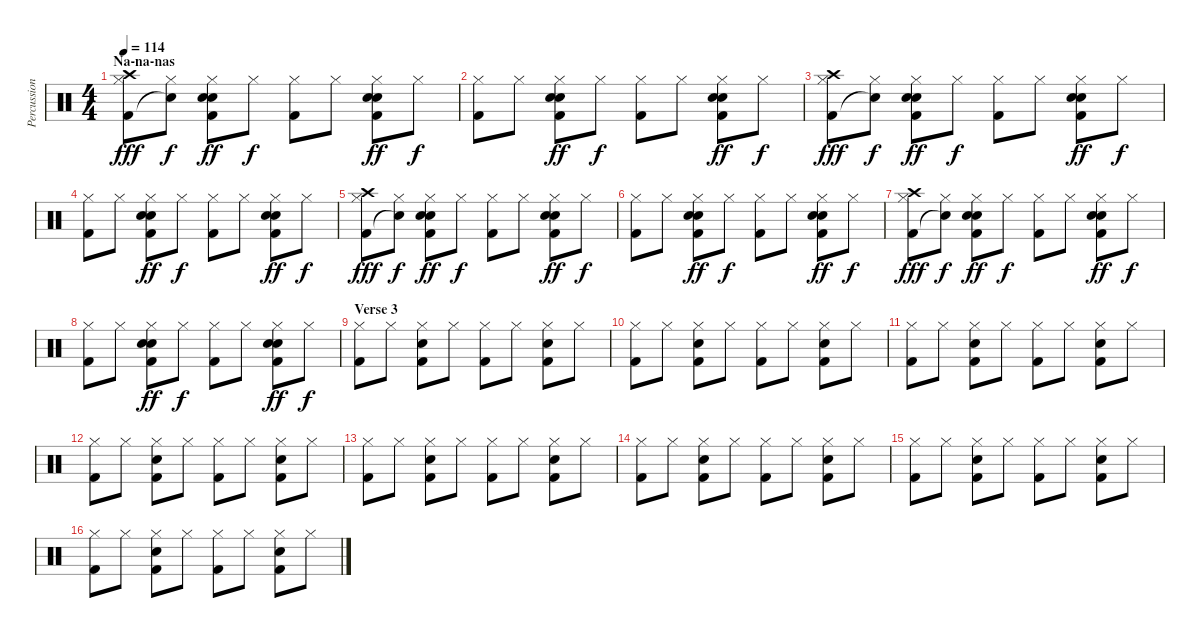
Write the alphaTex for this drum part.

\track ("Percussion" "Percussion") {instrument percussion}
\staff {score}
\articulation defaults
\ts (4 4)
\section ("" "Na-na-nas")
\tempo 114
\clef neutral
\ks c
("Hi-Hat (closed)" "Kick (hit) 2" "Crash high (hit)").8{dy fff} ("Hi-Hat (closed)" "Snare (hit)"{t}).8{dy f} ("Hand Clap (hit)" "Hi-Hat (closed)" "Snare (hit) 2" "Kick (hit) 2").8{dy ff} "Hi-Hat (closed)".8{dy f} ("Hi-Hat (closed)" "Kick (hit) 2").8 "Hi-Hat (closed)".8 ("Hand Clap (hit)" "Hi-Hat (closed)" "Snare (hit) 2" "Kick (hit) 2").8{dy ff} "Hi-Hat (closed)".8{dy f} |
("Hi-Hat (closed)" "Kick (hit) 2").8 "Hi-Hat (closed)".8 ("Hand Clap (hit)" "Hi-Hat (closed)" "Snare (hit) 2" "Kick (hit) 2").8{dy ff} "Hi-Hat (closed)".8{dy f} ("Hi-Hat (closed)" "Kick (hit) 2").8 "Hi-Hat (closed)".8 ("Hand Clap (hit)" "Hi-Hat (closed)" "Snare (hit) 2" "Kick (hit) 2").8{dy ff} "Hi-Hat (closed)".8{dy f} |
("Hi-Hat (closed)" "Kick (hit) 2" "Crash high (hit)").8{dy fff} ("Hi-Hat (closed)" "Snare (hit)"{t}).8{dy f} ("Hand Clap (hit)" "Hi-Hat (closed)" "Snare (hit) 2" "Kick (hit) 2").8{dy ff} "Hi-Hat (closed)".8{dy f} ("Hi-Hat (closed)" "Kick (hit) 2").8 "Hi-Hat (closed)".8 ("Hand Clap (hit)" "Hi-Hat (closed)" "Snare (hit) 2" "Kick (hit) 2").8{dy ff} "Hi-Hat (closed)".8{dy f} |
("Hi-Hat (closed)" "Kick (hit) 2").8 "Hi-Hat (closed)".8 ("Hand Clap (hit)" "Hi-Hat (closed)" "Snare (hit) 2" "Kick (hit) 2").8{dy ff} "Hi-Hat (closed)".8{dy f} ("Hi-Hat (closed)" "Kick (hit) 2").8 "Hi-Hat (closed)".8 ("Hand Clap (hit)" "Hi-Hat (closed)" "Snare (hit) 2" "Kick (hit) 2").8{dy ff} "Hi-Hat (closed)".8{dy f} |
("Hi-Hat (closed)" "Kick (hit) 2" "Crash high (hit)").8{dy fff} ("Hi-Hat (closed)" "Snare (hit)"{t}).8{dy f} ("Hand Clap (hit)" "Hi-Hat (closed)" "Snare (hit) 2" "Kick (hit) 2").8{dy ff} "Hi-Hat (closed)".8{dy f} ("Hi-Hat (closed)" "Kick (hit) 2").8 "Hi-Hat (closed)".8 ("Hand Clap (hit)" "Hi-Hat (closed)" "Snare (hit) 2" "Kick (hit) 2").8{dy ff} "Hi-Hat (closed)".8{dy f} |
("Hi-Hat (closed)" "Kick (hit) 2").8 "Hi-Hat (closed)".8 ("Hand Clap (hit)" "Hi-Hat (closed)" "Snare (hit) 2" "Kick (hit) 2").8{dy ff} "Hi-Hat (closed)".8{dy f} ("Hi-Hat (closed)" "Kick (hit) 2").8 "Hi-Hat (closed)".8 ("Hand Clap (hit)" "Hi-Hat (closed)" "Snare (hit) 2" "Kick (hit) 2").8{dy ff} "Hi-Hat (closed)".8{dy f} |
("Hi-Hat (closed)" "Kick (hit) 2" "Crash high (hit)").8{dy fff} ("Hi-Hat (closed)" "Snare (hit)"{t}).8{dy f} ("Hand Clap (hit)" "Hi-Hat (closed)" "Snare (hit) 2" "Kick (hit) 2").8{dy ff} "Hi-Hat (closed)".8{dy f} ("Hi-Hat (closed)" "Kick (hit) 2").8 "Hi-Hat (closed)".8 ("Hand Clap (hit)" "Hi-Hat (closed)" "Snare (hit) 2" "Kick (hit) 2").8{dy ff} "Hi-Hat (closed)".8{dy f} |
("Hi-Hat (closed)" "Kick (hit) 2").8 "Hi-Hat (closed)".8 ("Hand Clap (hit)" "Hi-Hat (closed)" "Snare (hit) 2" "Kick (hit) 2").8{dy ff} "Hi-Hat (closed)".8{dy f} ("Hi-Hat (closed)" "Kick (hit) 2").8 "Hi-Hat (closed)".8 ("Hand Clap (hit)" "Hi-Hat (closed)" "Snare (hit) 2" "Kick (hit) 2").8{dy ff} "Hi-Hat (closed)".8{dy f} |
\section ("" "Verse 3")
("Hi-Hat (closed)" "Kick (hit) 2").8 "Hi-Hat (closed)".8 ("Hi-Hat (closed)" "Snare (hit) 2" "Kick (hit) 2").8 "Hi-Hat (closed)".8 ("Hi-Hat (closed)" "Kick (hit) 2").8 "Hi-Hat (closed)".8 ("Hi-Hat (closed)" "Snare (hit) 2" "Kick (hit) 2").8 "Hi-Hat (closed)".8 |
("Hi-Hat (closed)" "Kick (hit) 2").8 "Hi-Hat (closed)".8 ("Hi-Hat (closed)" "Snare (hit) 2" "Kick (hit) 2").8 "Hi-Hat (closed)".8 ("Hi-Hat (closed)" "Kick (hit) 2").8 "Hi-Hat (closed)".8 ("Hi-Hat (closed)" "Snare (hit) 2" "Kick (hit) 2").8 "Hi-Hat (closed)".8 |
("Hi-Hat (closed)" "Kick (hit) 2").8 "Hi-Hat (closed)".8 ("Hi-Hat (closed)" "Snare (hit) 2" "Kick (hit) 2").8 "Hi-Hat (closed)".8 ("Hi-Hat (closed)" "Kick (hit) 2").8 "Hi-Hat (closed)".8 ("Hi-Hat (closed)" "Snare (hit) 2" "Kick (hit) 2").8 "Hi-Hat (closed)".8 |
("Hi-Hat (closed)" "Kick (hit) 2").8 "Hi-Hat (closed)".8 ("Hi-Hat (closed)" "Snare (hit) 2" "Kick (hit) 2").8 "Hi-Hat (closed)".8 ("Hi-Hat (closed)" "Kick (hit) 2").8 "Hi-Hat (closed)".8 ("Hi-Hat (closed)" "Snare (hit) 2" "Kick (hit) 2").8 "Hi-Hat (closed)".8 |
("Hi-Hat (closed)" "Kick (hit) 2").8 "Hi-Hat (closed)".8 ("Hi-Hat (closed)" "Snare (hit) 2" "Kick (hit) 2").8 "Hi-Hat (closed)".8 ("Hi-Hat (closed)" "Kick (hit) 2").8 "Hi-Hat (closed)".8 ("Hi-Hat (closed)" "Snare (hit) 2" "Kick (hit) 2").8 "Hi-Hat (closed)".8 |
("Hi-Hat (closed)" "Kick (hit) 2").8 "Hi-Hat (closed)".8 ("Hi-Hat (closed)" "Snare (hit) 2" "Kick (hit) 2").8 "Hi-Hat (closed)".8 ("Hi-Hat (closed)" "Kick (hit) 2").8 "Hi-Hat (closed)".8 ("Hi-Hat (closed)" "Snare (hit) 2" "Kick (hit) 2").8 "Hi-Hat (closed)".8 |
("Hi-Hat (closed)" "Kick (hit) 2").8 "Hi-Hat (closed)".8 ("Hi-Hat (closed)" "Snare (hit) 2" "Kick (hit) 2").8 "Hi-Hat (closed)".8 ("Hi-Hat (closed)" "Kick (hit) 2").8 "Hi-Hat (closed)".8 ("Hi-Hat (closed)" "Snare (hit) 2" "Kick (hit) 2").8 "Hi-Hat (closed)".8 |
("Hi-Hat (closed)" "Kick (hit) 2").8 "Hi-Hat (closed)".8 ("Hi-Hat (closed)" "Snare (hit) 2" "Kick (hit) 2").8 "Hi-Hat (closed)".8 ("Hi-Hat (closed)" "Kick (hit) 2").8 "Hi-Hat (closed)".8 ("Hi-Hat (closed)" "Snare (hit) 2" "Kick (hit) 2").8 "Hi-Hat (closed)".8
